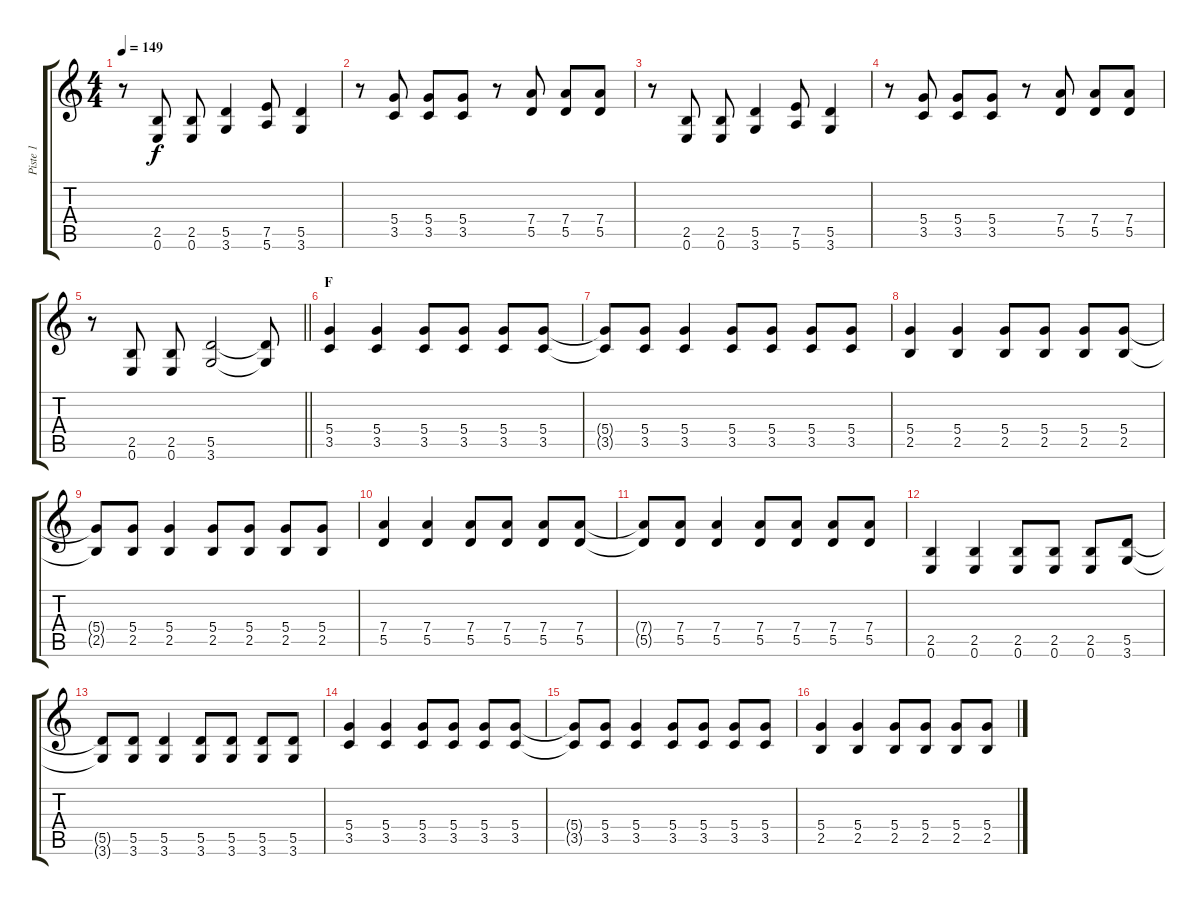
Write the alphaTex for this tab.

\track ("Piste 1" "Piste 1") {instrument electricguitarmuted}
\staff {score tabs}
\tuning (E4 B3 G3 D3 A2 E2) {hide}
\ts (4 4)
\tempo 149
\clef g2
\ks c
r.8{dy f} (2.5 0.6).8 (2.5 0.6).8 (5.5 3.6).4 (7.5 5.6).8 (5.5 3.6).4 |
r.8 (5.4 3.5).8 (5.4 3.5).8 (5.4 3.5).8 r.8 (7.4 5.5).8 (7.4 5.5).8 (7.4 5.5).8 |
r.8 (2.5 0.6).8 (2.5 0.6).8 (5.5 3.6).4 (7.5 5.6).8 (5.5 3.6).4 |
r.8 (5.4 3.5).8 (5.4 3.5).8 (5.4 3.5).8 r.8 (7.4 5.5).8 (7.4 5.5).8 (7.4 5.5).8 |
\barLineRight lightlight
r.8 (2.5 0.6).8 (2.5 0.6).8 (5.5 3.6).2 (5.5{t} 3.6{t}).8 |
\section ("" "F")
(5.4 3.5).4 (5.4 3.5).4 (5.4 3.5).8 (5.4 3.5).8 (5.4 3.5).8 (5.4 3.5).8 |
(5.4{t} 3.5{t}).8 (5.4 3.5).8 (5.4 3.5).4 (5.4 3.5).8 (5.4 3.5).8 (5.4 3.5).8 (5.4 3.5).8 |
(5.4 2.5).4 (5.4 2.5).4 (5.4 2.5).8 (5.4 2.5).8 (5.4 2.5).8 (5.4 2.5).8 |
(5.4{t} 2.5{t}).8 (5.4 2.5).8 (5.4 2.5).4 (5.4 2.5).8 (5.4 2.5).8 (5.4 2.5).8 (5.4 2.5).8 |
(7.4 5.5).4 (7.4 5.5).4 (7.4 5.5).8 (7.4 5.5).8 (7.4 5.5).8 (7.4 5.5).8 |
(7.4{t} 5.5{t}).8 (7.4 5.5).8 (7.4 5.5).4 (7.4 5.5).8 (7.4 5.5).8 (7.4 5.5).8 (7.4 5.5).8 |
(2.5 0.6).4 (2.5 0.6).4 (2.5 0.6).8 (2.5 0.6).8 (2.5 0.6).8 (5.5 3.6).8 |
(5.5{t} 3.6{t}).8 (5.5 3.6).8 (5.5 3.6).4 (5.5 3.6).8 (5.5 3.6).8 (5.5 3.6).8 (5.5 3.6).8 |
(5.4 3.5).4 (5.4 3.5).4 (5.4 3.5).8 (5.4 3.5).8 (5.4 3.5).8 (5.4 3.5).8 |
(5.4{t} 3.5{t}).8 (5.4 3.5).8 (5.4 3.5).4 (5.4 3.5).8 (5.4 3.5).8 (5.4 3.5).8 (5.4 3.5).8 |
(5.4 2.5).4 (5.4 2.5).4 (5.4 2.5).8 (5.4 2.5).8 (5.4 2.5).8 (5.4 2.5).8
